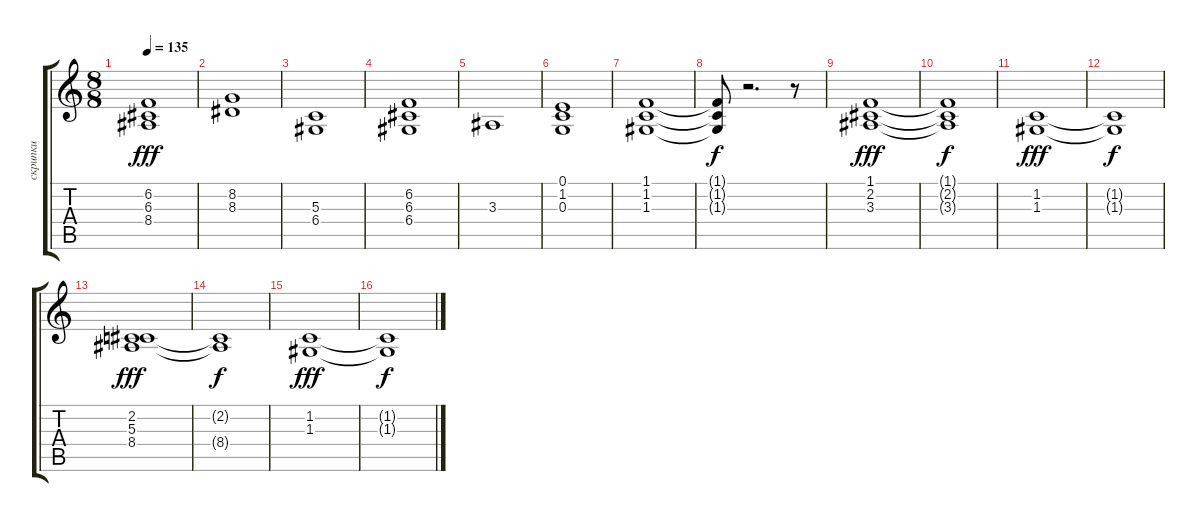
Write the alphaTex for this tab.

\track ("скрипки" "скрипки") {instrument synthstrings1}
\staff {score tabs}
\tuning (E4 B3 G3 D3 A2 E2) {hide}
\ts (8 8)
\tempo 135
\clef g2
\ks c
(6.2 6.3 8.4).1{dy fff} |
(8.2 8.3).1 |
(5.3 6.4).1 |
(6.2 6.3 6.4).1 |
3.3.1 |
(0.1 1.2 0.3).1 |
(1.1 1.2 1.3).1 |
(1.1{t} 1.2{t} 1.3{t}).8{dy f} r.2{d} r.8 |
(1.1 2.2 3.3).1{dy fff} |
(1.1{t} 2.2{t} 3.3{t}).1{dy f} |
(1.2 1.3).1{dy fff} |
(1.2{t} 1.3{t}).1{dy f} |
(2.2 5.3 8.4).1{dy fff} |
(2.2{t} 8.4{t}).1{dy f} |
(1.2 1.3).1{dy fff} |
(1.2{t} 1.3{t}).1{dy f}
